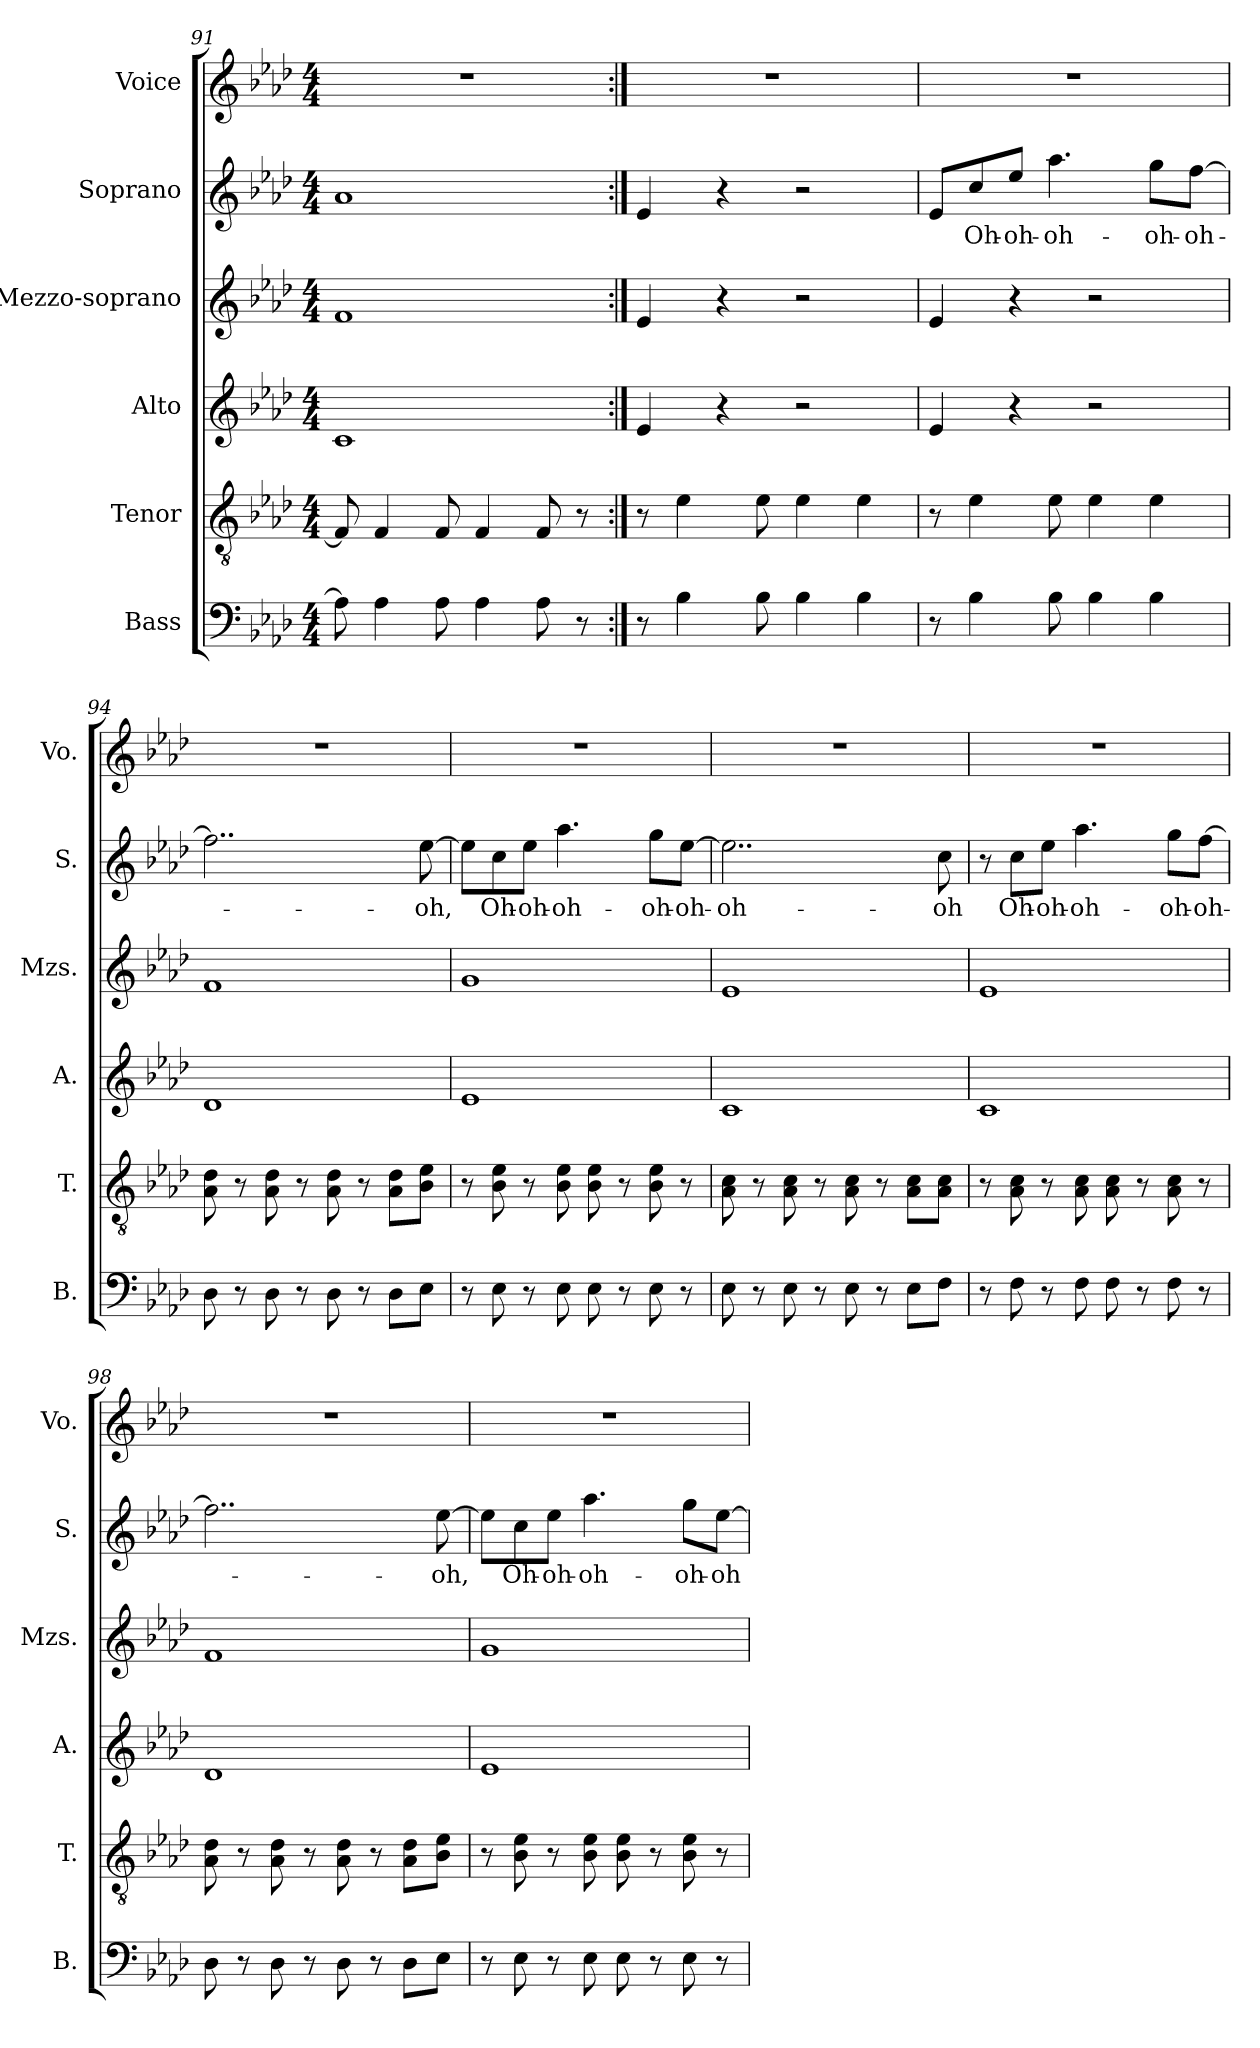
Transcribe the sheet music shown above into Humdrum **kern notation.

**kern	**kern	**kern	**kern	**kern	**text	**kern
*part6	*part5	*part4	*part3	*part2	*part2	*part1
*staff6	*staff5	*staff4	*staff3	*staff2	*staff2	*staff1
*I"Bass	*I"Tenor	*I"Alto	*I"Mezzo-soprano	*I"Soprano	*	*I"Voice
*I'B.	*I'T.	*I'A.	*I'Mzs.	*I'S.	*	*I'Vo.
!!LO:PB:g=z
*clefF4	*clefGv2	*clefG2	*clefG2	*clefG2	*	*clefG2
*k[b-e-a-d-]	*k[b-e-a-d-]	*k[b-e-a-d-]	*k[b-e-a-d-]	*k[b-e-a-d-]	*	*k[b-e-a-d-]
*M4/4	*M4/4	*M4/4	*M4/4	*M4/4	*	*M4/4
=91	=91	=91	=91	=91	=91	=91
8A-\]	8F/]	1c	1f	1a-	.	1r
4A-\	4F/	.	.	.	.	.
8A-\	8F/	.	.	.	.	.
4A-\	4F/	.	.	.	.	.
8A-\	8F/	.	.	.	.	.
8r	8r	.	.	.	.	.
=92:|!	=92:|!	=92:|!	=92:|!	=92:|!	=92:|!	=92:|!
8r	8r	4e-/	4e-/	4e-/	.	1r
4B-\	4e-\	.	.	.	.	.
.	.	4r	4r	4r	.	.
8B-\	8e-\	.	.	.	.	.
4B-\	4e-\	2r	2r	2r	.	.
4B-\	4e-\	.	.	.	.	.
=93	=93	=93	=93	=93	=93	=93
8r	8r	4e-/	4e-/	8e-/L	.	1r
!	!	!	!	!	!LO:LY:b	!
4B-\	4e-\	.	.	8cc/	Oh-	.
!	!	!	!	!	!LO:LY:b	!
.	.	4r	4r	8ee-/J	-oh-	.
!	!	!	!	!	!LO:LY:b	!
8B-\	8e-\	.	.	4.aa-\	-oh-	.
4B-\	4e-\	2r	2r	.	.	.
!	!	!	!	!	!LO:LY:b	!
4B-\	4e-\	.	.	8gg\L	-oh-	.
!	!	!	!	!	!LO:LY:b	!
.	.	.	.	[8ff\J	-oh-	.
=94	=94	=94	=94	=94	=94	=94
8D-\	8A-\ 8d-\	1d-	1f	2..ff\]	.	1r
8r	8r	.	.	.	.	.
8D-\	8A-\ 8d-\	.	.	.	.	.
8r	8r	.	.	.	.	.
8D-\	8A-\ 8d-\	.	.	.	.	.
8r	8r	.	.	.	.	.
8D-\L	8A-\ 8d-\L	.	.	.	.	.
!	!	!	!	!	!LO:LY:b	!
8E-\J	8B-\ 8e-\J	.	.	[8ee-\	-oh,	.
!!LO:LB:g=z
=95	=95	=95	=95	=95	=95	=95
8r	8r	1e-	1g	8ee-\L]	.	1r
!	!	!	!	!	!LO:LY:b	!
8E-\	8B-\ 8e-\	.	.	8cc\	Oh-	.
!	!	!	!	!	!LO:LY:b	!
8r	8r	.	.	8ee-\J	-oh-	.
!	!	!	!	!	!LO:LY:b	!
8E-\	8B-\ 8e-\	.	.	4.aa-\	-oh-	.
8E-\	8B-\ 8e-\	.	.	.	.	.
8r	8r	.	.	.	.	.
!	!	!	!	!	!LO:LY:b	!
8E-\	8B-\ 8e-\	.	.	8gg\L	-oh-	.
!	!	!	!	!	!LO:LY:b	!
8r	8r	.	.	[8ee-\J	-oh-	.
=96	=96	=96	=96	=96	=96	=96
!	!	!	!	!	!LO:LY:b	!
8E-\	8A-\ 8c\	1c	1e-	2..ee-\]	-oh-	1r
8r	8r	.	.	.	.	.
8E-\	8A-\ 8c\	.	.	.	.	.
8r	8r	.	.	.	.	.
8E-\	8A-\ 8c\	.	.	.	.	.
8r	8r	.	.	.	.	.
8E-\L	8A-\ 8c\L	.	.	.	.	.
!	!	!	!	!	!LO:LY:b	!
8F\J	8A-\ 8c\J	.	.	8cc\	-oh	.
=97	=97	=97	=97	=97	=97	=97
8r	8r	1c	1e-	8r	.	1r
!	!	!	!	!	!LO:LY:b	!
8F\	8A-\ 8c\	.	.	8cc\L	Oh-	.
!	!	!	!	!	!LO:LY:b	!
8r	8r	.	.	8ee-\J	-oh-	.
!	!	!	!	!	!LO:LY:b	!
8F\	8A-\ 8c\	.	.	4.aa-\	-oh-	.
8F\	8A-\ 8c\	.	.	.	.	.
8r	8r	.	.	.	.	.
!	!	!	!	!	!LO:LY:b	!
8F\	8A-\ 8c\	.	.	8gg\L	-oh-	.
!	!	!	!	!	!LO:LY:b	!
8r	8r	.	.	[8ff\J	-oh-	.
=98	=98	=98	=98	=98	=98	=98
8D-\	8A-\ 8d-\	1d-	1f	2..ff\]	.	1r
8r	8r	.	.	.	.	.
8D-\	8A-\ 8d-\	.	.	.	.	.
8r	8r	.	.	.	.	.
8D-\	8A-\ 8d-\	.	.	.	.	.
8r	8r	.	.	.	.	.
8D-\L	8A-\ 8d-\L	.	.	.	.	.
!	!	!	!	!	!LO:LY:b	!
8E-\J	8B-\ 8e-\J	.	.	[8ee-\	-oh,	.
!!LO:PB:g=z
=99	=99	=99	=99	=99	=99	=99
8r	8r	1e-	1g	8ee-\L]	.	1r
!	!	!	!	!	!LO:LY:b	!
8E-\	8B-\ 8e-\	.	.	8cc\	Oh-	.
!	!	!	!	!	!LO:LY:b	!
8r	8r	.	.	8ee-\J	-oh-	.
!	!	!	!	!	!LO:LY:b	!
8E-\	8B-\ 8e-\	.	.	4.aa-\	-oh-	.
8E-\	8B-\ 8e-\	.	.	.	.	.
8r	8r	.	.	.	.	.
!	!	!	!	!	!LO:LY:b	!
8E-\	8B-\ 8e-\	.	.	8gg\L	-oh-	.
!	!	!	!	!	!LO:LY:b	!
8r	8r	.	.	[8ee-\J	-oh-	.
=	=	=	=	=	=	=
*-	*-	*-	*-	*-	*-	*-
